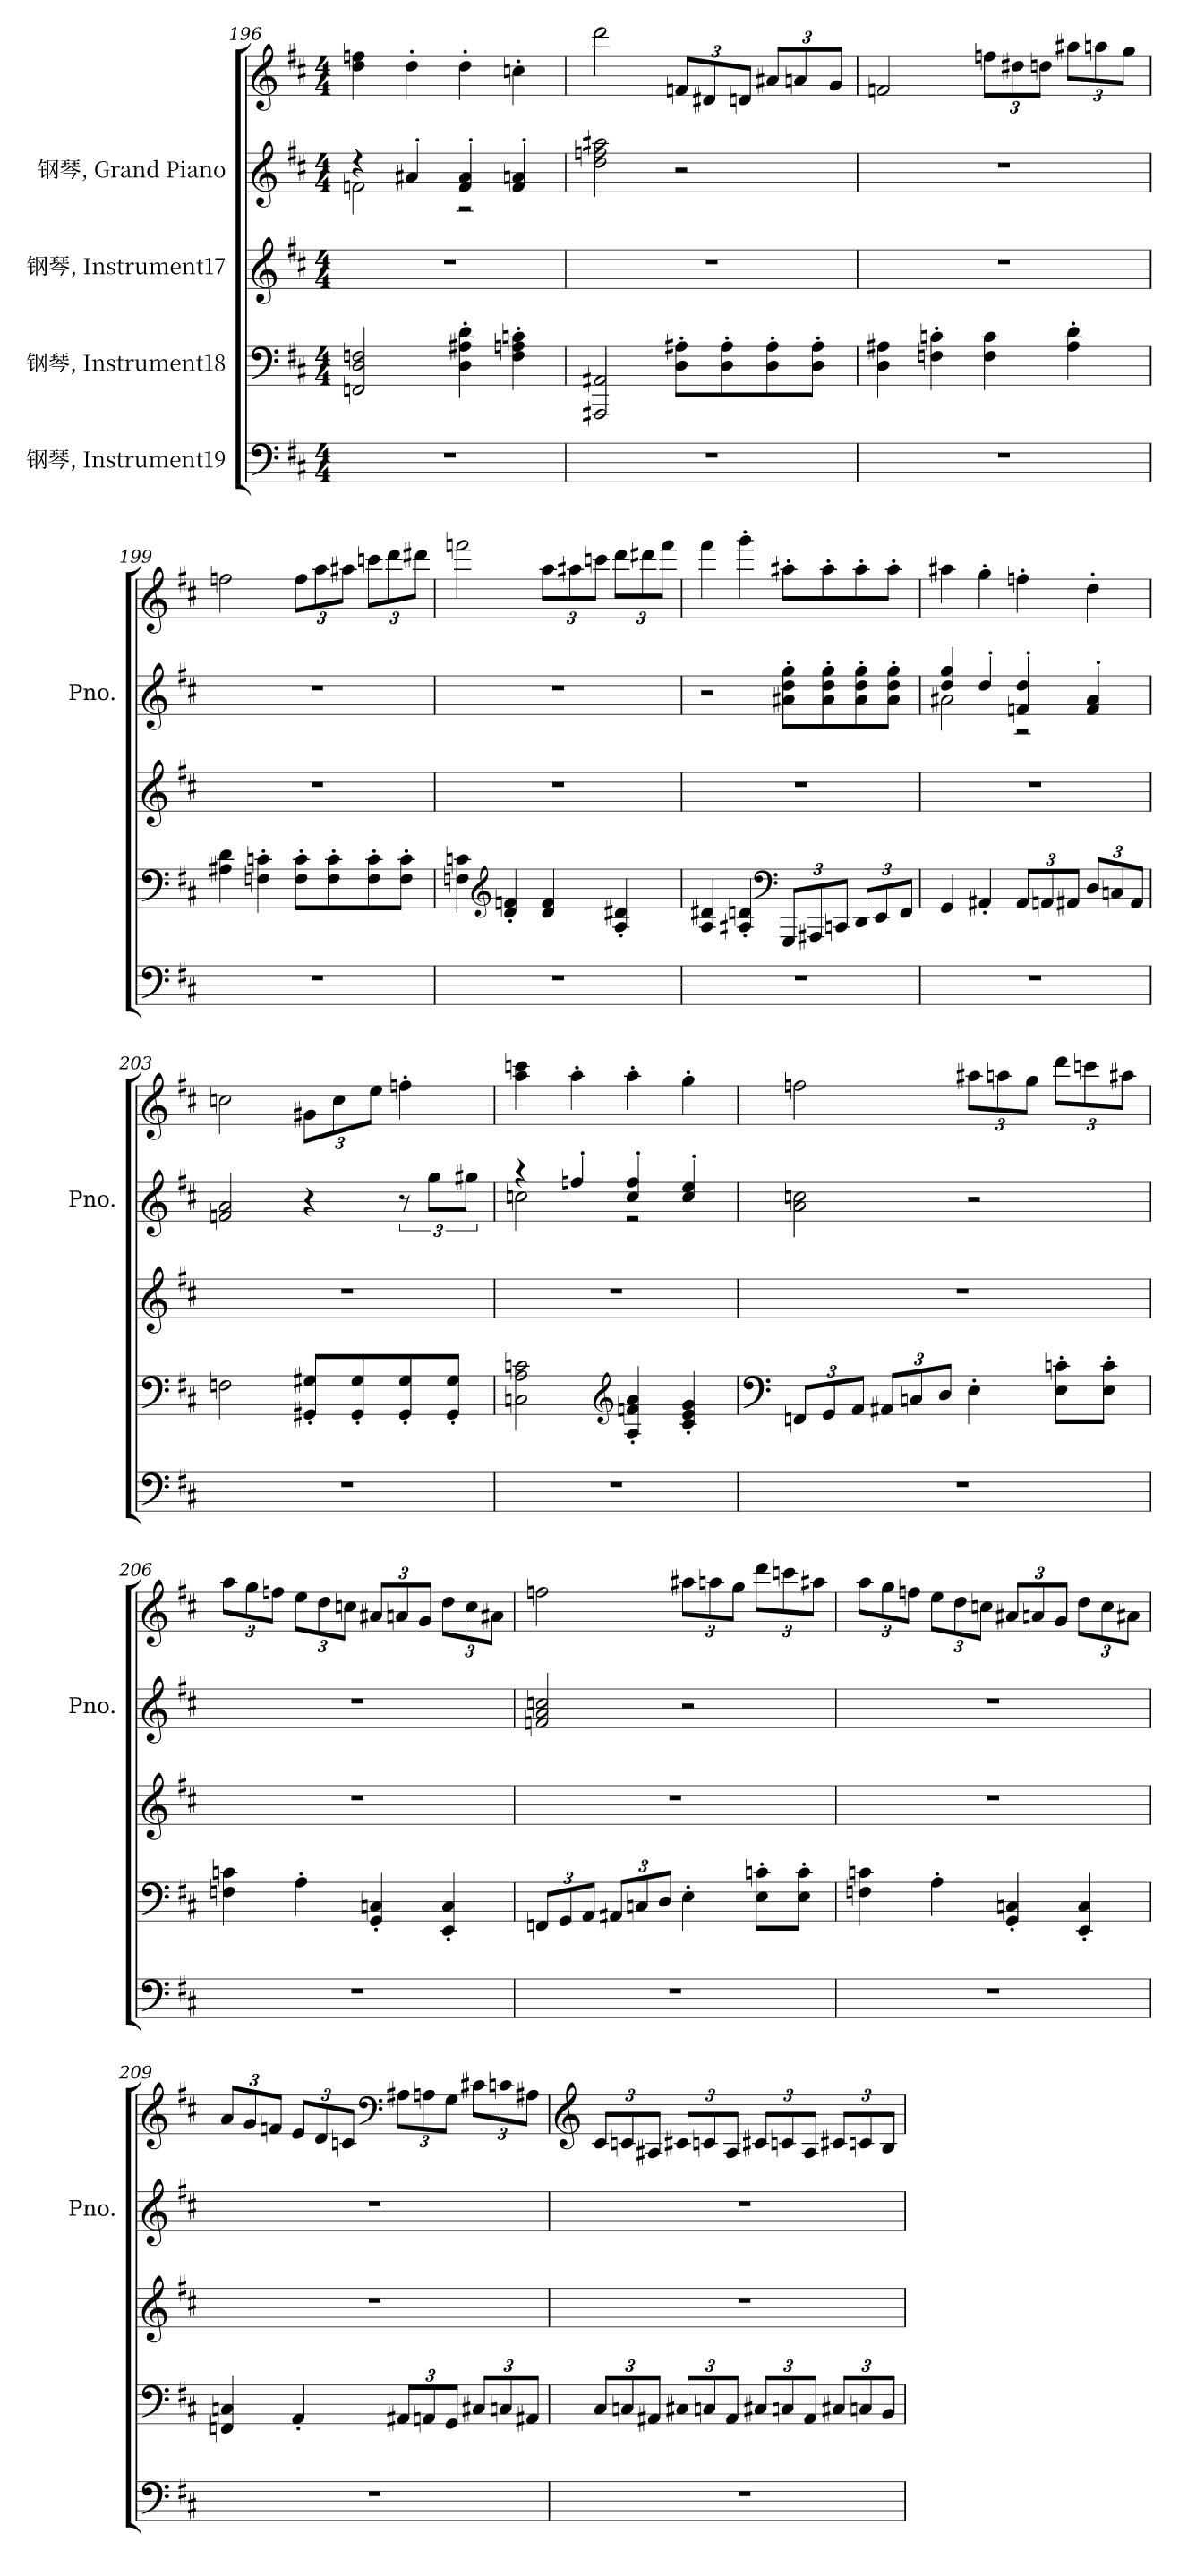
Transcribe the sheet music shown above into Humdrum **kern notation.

**kern	**kern	**kern	**kern	**kern
*part4	*part3	*part2	*part1	*part1
*staff5	*staff4	*staff3	*staff2	*staff1
*I"钢琴, Instrument19	*I"钢琴, Instrument18	*I"钢琴, Instrument17	*I"钢琴, Grand Piano	*
*	*	*	*I'Pno.	*
*clefF4	*clefF4	*clefG2	*clefG2	*clefG2
*k[f#c#]	*k[f#c#]	*k[f#c#]	*k[f#c#]	*k[f#c#]
*M4/4	*M4/4	*M4/4	*M4/4	*M4/4
=196	=196	=196	=196	=196
*	*	*	*^	*
1r	2FFn/ 2D/ 2Fn/	1r	4r	2fn\	4dd\ 4ffn\
.	.	.	4a#X'/	.	4dd'\
.	4D\' 4A#X\' 4d\'	.	4f/' 4a#/'	2r	4dd'\
.	4F\' 4An\' 4cn\'	.	4f/' 4an/'	.	4ccn'\
*	*	*	*v	*v	*
=197	=197	=197	=197	=197
1r	2AAA#X/ 2AA#X/	1r	2dd\ 2ffn\ 2aa#X\	2ddd\
*	*	*	*	*Xbrackettup
.	8D\' 8A#X\'L	.	2r	12fn/L
.	.	.	.	12d#X/
.	8D\' 8A#\'	.	.	.
.	.	.	.	12dn/J
.	8D\' 8A#\'	.	.	12a#X/L
.	.	.	.	12an/
.	8D\' 8A#\'J	.	.	.
.	.	.	.	12g/J
=198	=198	=198	=198	=198
1r	4D\ 4A#X\	1r	1r	2fn/
.	4Fn\' 4cn\'	.	.	.
.	4F\ 4c\	.	.	12ffn\L
.	.	.	.	12dd#X\
.	.	.	.	12ddn\J
.	4A#\' 4d\'	.	.	12aa#X\L
.	.	.	.	12aan\
.	.	.	.	12gg\J
!!LO:PB:g=z
=199	=199	=199	=199	=199
1r	4A#X\ 4d\	1r	1r	2ffn\
.	4Fn\' 4cn\'	.	.	.
.	8F\' 8c\'L	.	.	12ff\L
.	.	.	.	12aa\
.	8F\' 8c\'	.	.	.
.	.	.	.	12aa#X\J
.	8F\' 8c\'	.	.	12cccn\L
.	.	.	.	12ddd\
.	8F\' 8c\'J	.	.	.
.	.	.	.	12ddd#X\J
=200	=200	=200	=200	=200
1r	4Fn\ 4cn\	1r	1r	2fffn\
*	*clefG2	*	*	*
.	4d/' 4fn/'	.	.	.
.	4d/ 4f/	.	.	12aa\L
.	.	.	.	12aa#X\
.	.	.	.	12cccn\J
.	4A/' 4d#X/'	.	.	12ddd\L
.	.	.	.	12ddd#X\
.	.	.	.	12fff\J
=201	=201	=201	=201	=201
1r	4A/ 4d#X/	1r	2r	4fff#\
.	4A#X/' 4dn/'	.	.	4ggg'\
*	*clefF4	*	*	*
*	*Xbrackettup	*	*	*
.	12GGG/L	.	8a#X\' 8dd\' 8gg\'L	8aa#X'\L
.	12AAA#X/	.	.	.
.	.	.	8a#\' 8dd\' 8gg\'	8aa#'\
.	12CCn/J	.	.	.
.	12DD/L	.	8a#\' 8dd\' 8gg\'	8aa#'\
.	12EE/	.	.	.
.	.	.	8a#\' 8dd\' 8gg\'J	8aa#'\J
.	12FF#/J	.	.	.
!!LO:LB:g=z
=202	=202	=202	=202	=202
*	*	*	*^	*
1r	4GG/	1r	4dd/ 4gg/	2a#X\	4aa#X\
.	4AA#X'/	.	4dd'/	.	4gg'\
.	12AA#/L	.	4fn/' 4dd/'	2r	4ffn'\
.	12AAn/	.	.	.	.
.	12AA#X/J	.	.	.	.
.	12D/L	.	4f/' 4a#/'	.	4dd'\
.	12Cn/	.	.	.	.
.	12AA#/J	.	.	.	.
*	*	*	*v	*v	*
=203	=203	=203	=203	=203
1r	2Fn\	1r	2fn/ 2a/	2ccn\
.	8GG#X/' 8G#X/'L	.	4r	12g#X\L
.	.	.	.	12cc\
.	8GG#/' 8G#/'	.	.	.
.	.	.	.	12ee\J
.	8GG#/' 8G#/'	.	12r	4ffn'\
.	.	.	12gg\L	.
.	8GG#/' 8G#/'J	.	.	.
.	.	.	12gg#X\J	.
=204	=204	=204	=204	=204
*	*	*	*^	*
1r	2Cn\ 2A\ 2cn\	1r	4r	2ccn\	4aa\ 4cccn\
.	.	.	4ffn'/	.	4aa'\
*	*clefG2	*	*	*	*
.	4A/' 4fn/' 4a/'	.	4cc/' 4ff/'	2r	4aa'\
.	4c/' 4e/' 4g/'	.	4cc/' 4ee/'	.	4gg'\
*	*	*	*v	*v	*
!!LO:PB:g=z
=205	=205	=205	=205	=205
*	*clefF4	*	*	*
1r	12FFn/L	1r	2a\ 2ccn\	2ffn\
.	12GG/	.	.	.
.	12AA/J	.	.	.
.	12AA#X/L	.	.	.
.	12Cn/	.	.	.
.	12D/J	.	.	.
.	4E'\	.	2r	12aa#X\L
.	.	.	.	12aan\
.	.	.	.	12gg\J
.	8E\' 8cn\'L	.	.	12ddd\L
.	.	.	.	12cccn\
.	8E\' 8c\'J	.	.	.
.	.	.	.	12aa#X\J
=206	=206	=206	=206	=206
1r	4Fn\ 4cn\	1r	1r	12aa\L
.	.	.	.	12gg\
.	.	.	.	12ffn\J
.	4A'\	.	.	12ee\L
.	.	.	.	12dd\
.	.	.	.	12ccn\J
.	4GG/' 4Cn/'	.	.	12a#X/L
.	.	.	.	12an/
.	.	.	.	12g/J
.	4EE/' 4C/'	.	.	12dd\L
.	.	.	.	12cc\
.	.	.	.	12a#X\J
!!LO:LB:g=z
=207	=207	=207	=207	=207
1r	12FFn/L	1r	2fn/ 2a/ 2ccn/	2ffn\
.	12GG/	.	.	.
.	12AA/J	.	.	.
.	12AA#X/L	.	.	.
.	12Cn/	.	.	.
.	12D/J	.	.	.
.	4E'\	.	2r	12aa#X\L
.	.	.	.	12aan\
.	.	.	.	12gg\J
.	8E\' 8cn\'L	.	.	12ddd\L
.	.	.	.	12cccn\
.	8E\' 8c\'J	.	.	.
.	.	.	.	12aa#X\J
=208	=208	=208	=208	=208
1r	4Fn\ 4cn\	1r	1r	12aa\L
.	.	.	.	12gg\
.	.	.	.	12ffn\J
.	4A'\	.	.	12ee\L
.	.	.	.	12dd\
.	.	.	.	12ccn\J
.	4GG/' 4Cn/'	.	.	12a#X/L
.	.	.	.	12an/
.	.	.	.	12g/J
.	4EE/' 4C/'	.	.	12dd\L
.	.	.	.	12cc\
.	.	.	.	12a#X\J
!!LO:PB:g=z
=209	=209	=209	=209	=209
1r	4FFn/ 4Cn/	1r	1r	12a/L
.	.	.	.	12g/
.	.	.	.	12fn/J
.	4AA'/	.	.	12e/L
.	.	.	.	12d/
.	.	.	.	12cn/J
*	*	*	*	*clefF4
.	12AA#X/L	.	.	12A#X\L
.	12AAn/	.	.	12An\
.	12GG/J	.	.	12G\J
.	12C#X/L	.	.	12c#X\L
.	12Cn/	.	.	12cn\
.	12AA#X/J	.	.	12A#X\J
=210	=210	=210	=210	=210
*	*	*	*	*clefG2
1r	12C#/L	1r	1r	12c#/L
.	12Cn/	.	.	12cn/
.	12AA#X/J	.	.	12A#X/J
.	12C#X/L	.	.	12c#X/L
.	12Cn/	.	.	12cn/
.	12AA#/J	.	.	12A#/J
.	12C#X/L	.	.	12c#X/L
.	12Cn/	.	.	12cn/
.	12AA#/J	.	.	12A#/J
.	12C#X/L	.	.	12c#X/L
.	12Cn/	.	.	12cn/
.	12BB/J	.	.	12B/J
=	=	=	=	=
*-	*-	*-	*-	*-
